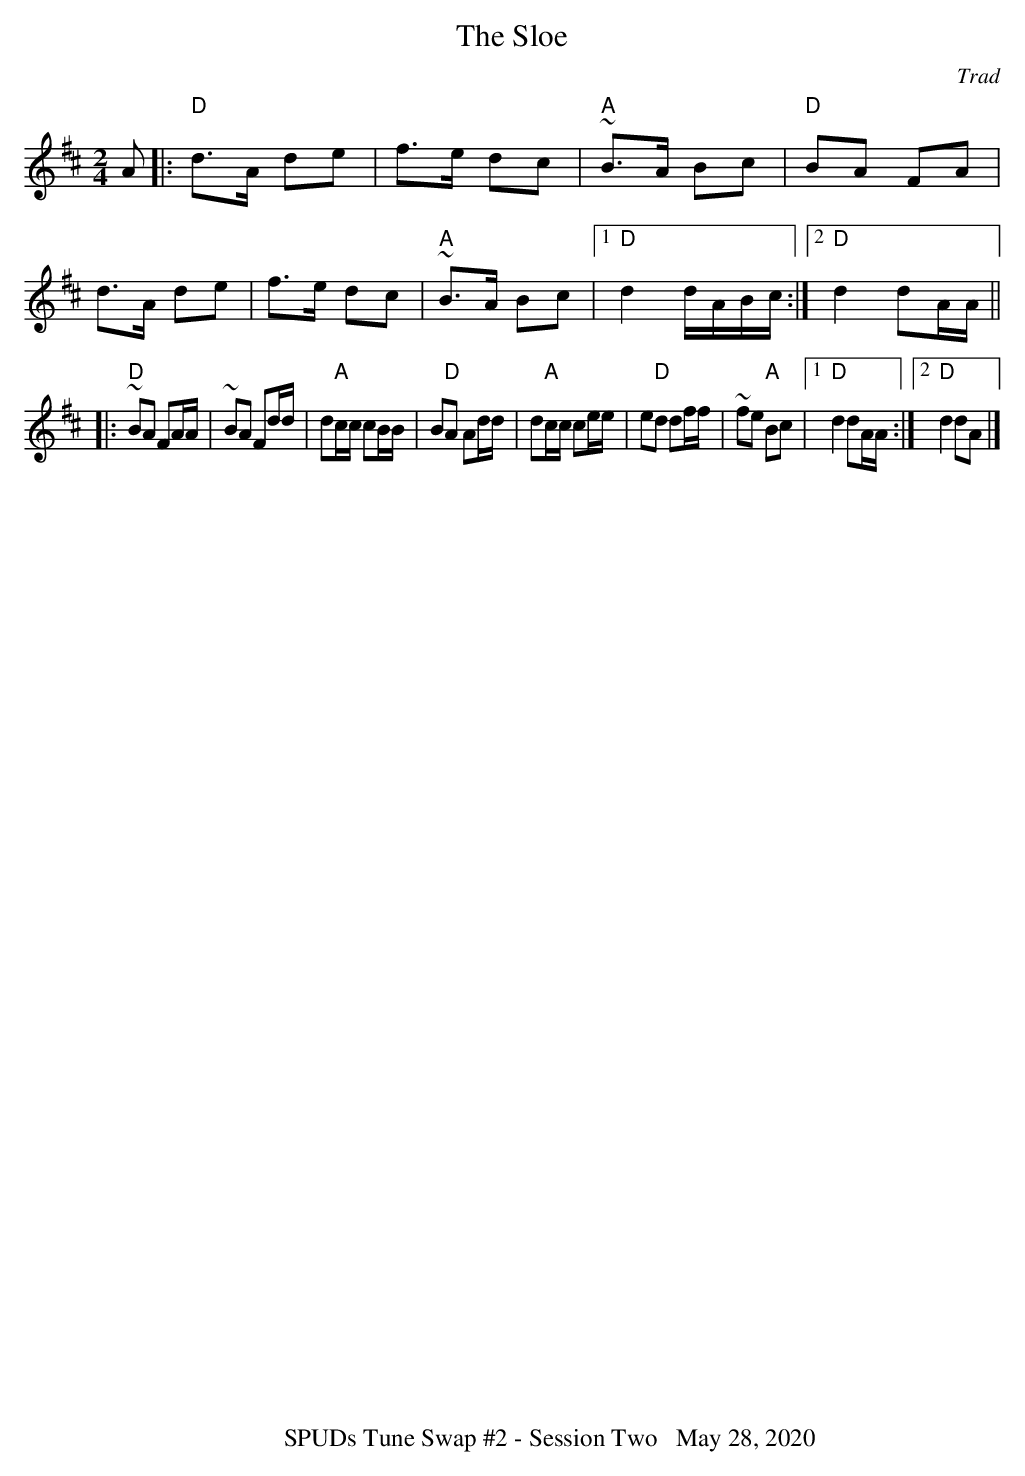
X:1
T:Sloe, The
C:Trad
M:2/4
L:1/8
K:D
A|:"D"d>A de|f>e dc|"A"~B>A Bc|"D"BA FA|\
d>A de|f>e dc|"A"~B>A Bc |1"D"d2d/A/B/c/:|2"D"d2 dA/A/||
|:"D"~BA FA/A/|~BA Fd/d/|d"A"c/c/ cB/B/|B"D"A Ad/d/|\
d"A"c/c/ ce/e/|e"D"d df/f/| ~fe "A"Bc|1"D"d2 dA/A/:|2"D"d2 dA|]
